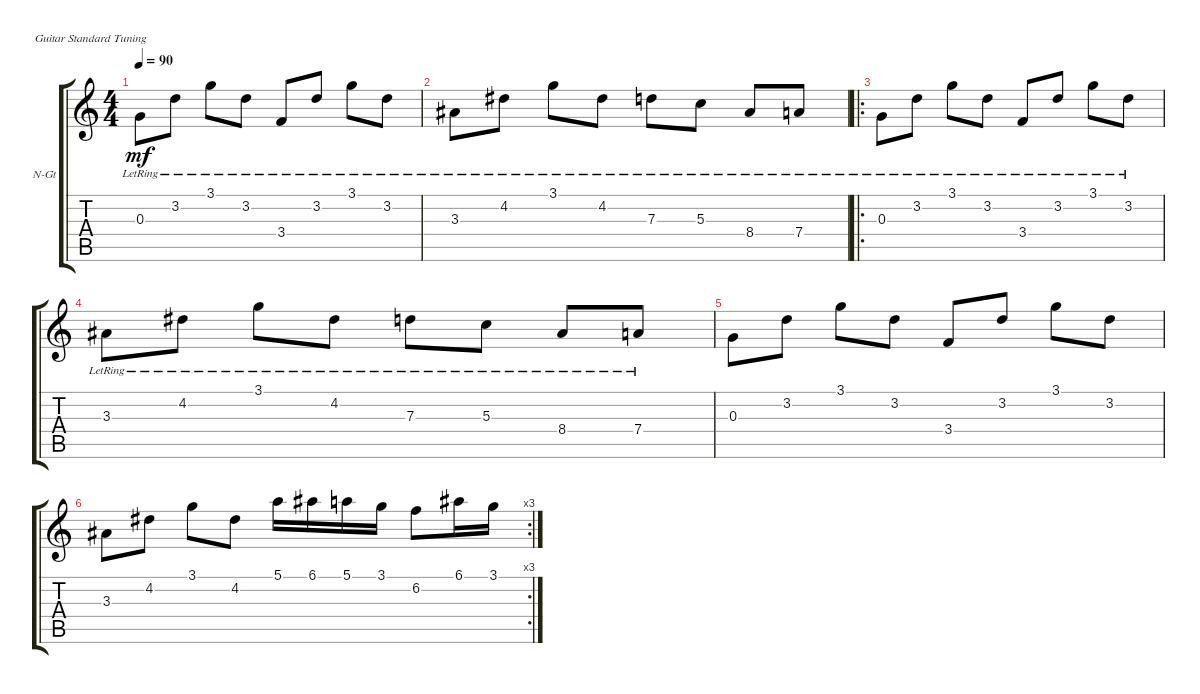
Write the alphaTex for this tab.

\defaultSystemsLayout 4
\bracketExtendMode groupsimilarinstruments
\firstSystemTrackNameOrientation horizontal
\otherSystemsTrackNameOrientation horizontal
\track ("Nylon Guitar" "N-Gt") {instrument acousticguitarnylon}
\staff {score tabs}
\tuning (E4 B3 G3 D3 A2 E2)
\ts (4 4)
\tempo 90
\clef g2
\ks c
0.3{lr}.8{dy mf instrument acousticguitarnylon} 3.2{lr}.8 3.1{lr}.8 3.2{lr}.8 3.4{lr}.8 3.2{lr}.8 3.1{lr}.8 3.2{lr}.8 |
3.3{lr}.8 4.2{lr}.8 3.1{lr}.8 4.2{lr}.8 7.3{lr}.8 5.3{lr}.8 8.4{lr}.8 7.4{lr}.8 |
\ro
0.3{lr}.8 3.2{lr}.8 3.1{lr}.8 3.2{lr}.8 3.4{lr}.8 3.2{lr}.8 3.1{lr}.8 3.2{lr}.8 |
3.3{lr}.8 4.2{lr}.8 3.1{lr}.8 4.2{lr}.8 7.3{lr}.8 5.3{lr}.8 8.4{lr}.8 7.4{lr}.8 |
0.3.8 3.2.8 3.1.8 3.2.8 3.4.8 3.2.8 3.1.8 3.2.8 |
\rc 3
3.3.8 4.2.8 3.1.8 4.2.8 5.1.16 6.1.16 5.1.16 3.1.16 6.2.8 6.1.16 3.1.16
